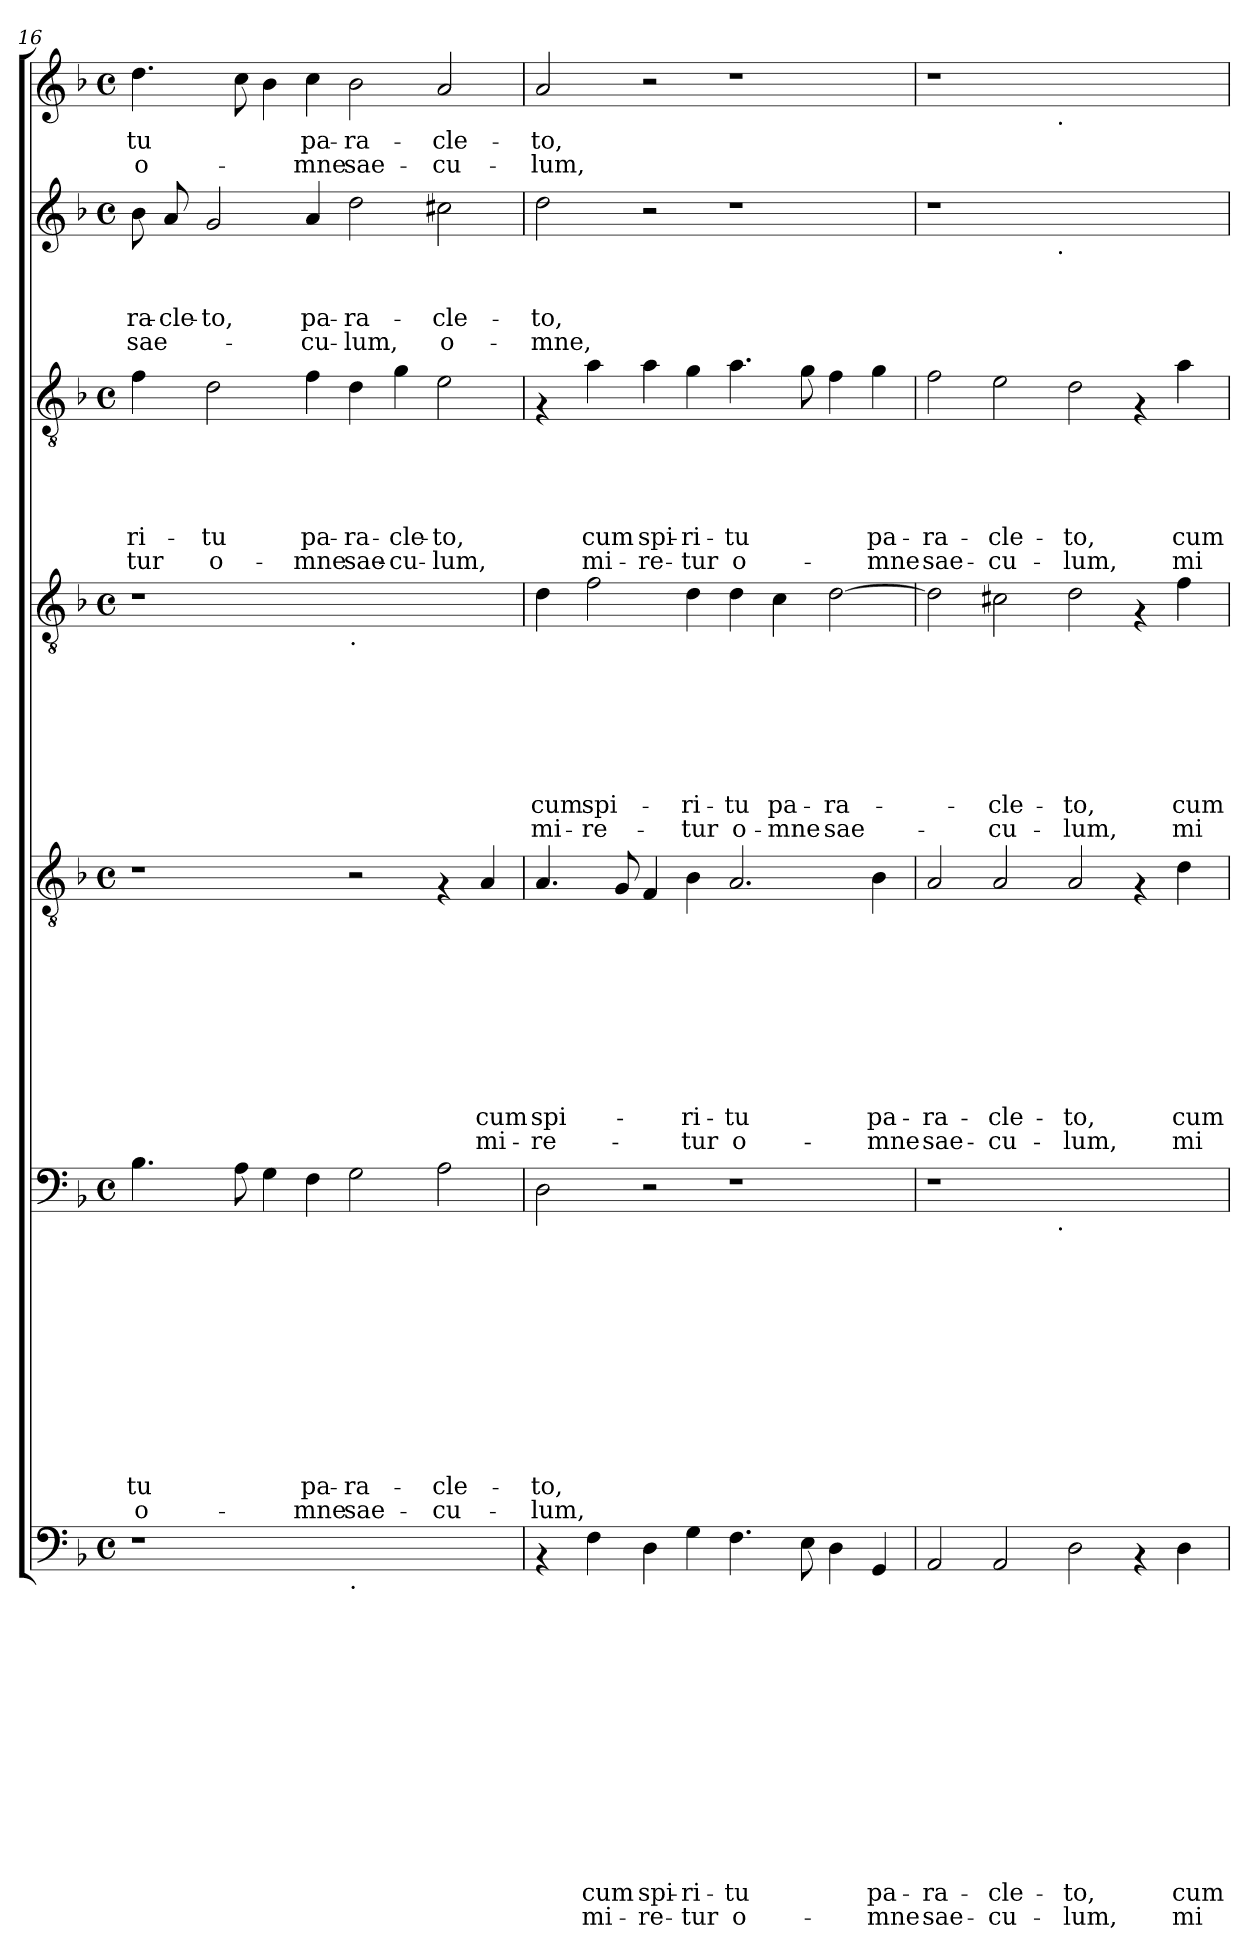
**kern	**text	**text	**text	**text	**text	**text	**text	**text	**text	**text	**text	**text	**text	**text	**kern	**text	**text	**text	**text	**text	**text	**text	**text	**text	**text	**text	**text	**kern	**text	**text	**text	**text	**text	**text	**text	**text	**text	**text	**kern	**text	**text	**text	**text	**text	**text	**text	**text	**kern	**text	**text	**text	**text	**text	**text	**kern	**text	**text	**text	**text	**kern	**text	**text
*part7	*part7	*part7	*part7	*part7	*part7	*part7	*part7	*part7	*part7	*part7	*part7	*part7	*part7	*part7	*part6	*part6	*part6	*part6	*part6	*part6	*part6	*part6	*part6	*part6	*part6	*part6	*part6	*part5	*part5	*part5	*part5	*part5	*part5	*part5	*part5	*part5	*part5	*part5	*part4	*part4	*part4	*part4	*part4	*part4	*part4	*part4	*part4	*part3	*part3	*part3	*part3	*part3	*part3	*part3	*part2	*part2	*part2	*part2	*part2	*part1	*part1	*part1
*staff7	*staff7	*staff7	*staff7	*staff7	*staff7	*staff7	*staff7	*staff7	*staff7	*staff7	*staff7	*staff7	*staff7	*staff7	*staff6	*staff6	*staff6	*staff6	*staff6	*staff6	*staff6	*staff6	*staff6	*staff6	*staff6	*staff6	*staff6	*staff5	*staff5	*staff5	*staff5	*staff5	*staff5	*staff5	*staff5	*staff5	*staff5	*staff5	*staff4	*staff4	*staff4	*staff4	*staff4	*staff4	*staff4	*staff4	*staff4	*staff3	*staff3	*staff3	*staff3	*staff3	*staff3	*staff3	*staff2	*staff2	*staff2	*staff2	*staff2	*staff1	*staff1	*staff1
*clefF4	*	*	*	*	*	*	*	*	*	*	*	*	*	*	*clefF4	*	*	*	*	*	*	*	*	*	*	*	*	*clefGv2	*	*	*	*	*	*	*	*	*	*	*clefGv2	*	*	*	*	*	*	*	*	*clefGv2	*	*	*	*	*	*	*clefG2	*	*	*	*	*clefG2	*	*
*k[b-]	*	*	*	*	*	*	*	*	*	*	*	*	*	*	*k[b-]	*	*	*	*	*	*	*	*	*	*	*	*	*k[b-]	*	*	*	*	*	*	*	*	*	*	*k[b-]	*	*	*	*	*	*	*	*	*k[b-]	*	*	*	*	*	*	*k[b-]	*	*	*	*	*k[b-]	*	*
*F:	*	*	*	*	*	*	*	*	*	*	*	*	*	*	*F:	*	*	*	*	*	*	*	*	*	*	*	*	*F:	*	*	*	*	*	*	*	*	*	*	*F:	*	*	*	*	*	*	*	*	*F:	*	*	*	*	*	*	*F:	*	*	*	*	*F:	*	*
*M4/4	*	*	*	*	*	*	*	*	*	*	*	*	*	*	*M4/4	*	*	*	*	*	*	*	*	*	*	*	*	*M4/4	*	*	*	*	*	*	*	*	*	*	*M4/4	*	*	*	*	*	*	*	*	*M4/4	*	*	*	*	*	*	*M4/4	*	*	*	*	*M4/4	*	*
*met(c)	*	*	*	*	*	*	*	*	*	*	*	*	*	*	*met(c)	*	*	*	*	*	*	*	*	*	*	*	*	*met(c)	*	*	*	*	*	*	*	*	*	*	*met(c)	*	*	*	*	*	*	*	*	*met(c)	*	*	*	*	*	*	*met(c)	*	*	*	*	*met(c)	*	*
=16	=16	=16	=16	=16	=16	=16	=16	=16	=16	=16	=16	=16	=16	=16	=16	=16	=16	=16	=16	=16	=16	=16	=16	=16	=16	=16	=16	=16	=16	=16	=16	=16	=16	=16	=16	=16	=16	=16	=16	=16	=16	=16	=16	=16	=16	=16	=16	=16	=16	=16	=16	=16	=16	=16	=16	=16	=16	=16	=16	=16	=16	=16
!	!	!	!	!	!	!	!	!	!	!	!	!	!	!	!	!	!	!	!	!	!	!	!	!	!	!LO:LY:b	!LO:LY:b	!	!	!	!	!	!	!	!	!	!	!	!	!	!	!	!	!	!	!	!	!	!	!	!	!	!LO:LY:b	!LO:LY:b	!	!	!	!LO:LY:b	!LO:LY:b	!	!LO:LY:b	!LO:LY:b
1r	.	.	.	.	.	.	.	.	.	.	.	.	.	.	4.B-\	.	.	.	.	.	.	.	.	.	.	-tu	o-	1r	.	.	.	.	.	.	.	.	.	.	1r	.	.	.	.	.	.	.	.	4f\	.	.	.	.	-ri-	-tur	8b-\	.	.	-ra-	sae-	4.dd\	-tu	o-
!	!	!	!	!	!	!	!	!	!	!	!	!	!	!	!	!	!	!	!	!	!	!	!	!	!	!	!	!	!	!	!	!	!	!	!	!	!	!	!	!	!	!	!	!	!	!	!	!	!	!	!	!	!	!	!	!	!	!LO:LY:b	!	!	!	!
.	.	.	.	.	.	.	.	.	.	.	.	.	.	.	.	.	.	.	.	.	.	.	.	.	.	.	.	.	.	.	.	.	.	.	.	.	.	.	.	.	.	.	.	.	.	.	.	.	.	.	.	.	.	.	8a/	.	.	-cle-	.	.	.	.
!	!	!	!	!	!	!	!	!	!	!	!	!	!	!	!	!	!	!	!	!	!	!	!	!	!	!	!	!	!	!	!	!	!	!	!	!	!	!	!	!	!	!	!	!	!	!	!	!	!	!	!	!	!LO:LY:b	!LO:LY:b	!	!	!	!LO:LY:b	!	!	!	!
.	.	.	.	.	.	.	.	.	.	.	.	.	.	.	.	.	.	.	.	.	.	.	.	.	.	.	.	.	.	.	.	.	.	.	.	.	.	.	.	.	.	.	.	.	.	.	.	2d\	.	.	.	.	-tu	o-	2g/	.	.	-to,	.	.	.	.
.	.	.	.	.	.	.	.	.	.	.	.	.	.	.	8A\	.	.	.	.	.	.	.	.	.	.	.	.	.	.	.	.	.	.	.	.	.	.	.	.	.	.	.	.	.	.	.	.	.	.	.	.	.	.	.	.	.	.	.	.	8cc\	.	.
.	.	.	.	.	.	.	.	.	.	.	.	.	.	.	4G\	.	.	.	.	.	.	.	.	.	.	.	.	.	.	.	.	.	.	.	.	.	.	.	.	.	.	.	.	.	.	.	.	.	.	.	.	.	.	.	.	.	.	.	.	4b-\	.	.
!	!	!	!	!	!	!	!	!	!	!	!	!	!	!	!	!	!	!	!	!	!	!	!	!	!	!LO:LY:b	!LO:LY:b	!	!	!	!	!	!	!	!	!	!	!	!	!	!	!	!	!	!	!	!	!	!	!	!	!	!LO:LY:b	!LO:LY:b	!	!	!	!LO:LY:b	!LO:LY:b	!	!LO:LY:b	!LO:LY:b
.	.	.	.	.	.	.	.	.	.	.	.	.	.	.	4F\	.	.	.	.	.	.	.	.	.	.	pa-	-mne	.	.	.	.	.	.	.	.	.	.	.	.	.	.	.	.	.	.	.	.	4f\	.	.	.	.	pa-	-mne	4a/	.	.	pa-	-cu-	4cc\	pa-	-mne
!	!	!	!	!	!	!	!	!	!	!	!	!	!	!	!	!	!	!	!	!	!	!	!	!	!	!	!	!	!	!	!	!	!	!	!	!	!	!	!LO:TX:b:t=.	!	!	!	!	!	!	!	!	!	!	!	!	!	!	!	!	!	!	!	!	!	!	!
!LO:TX:b:t=.	!	!	!	!	!	!	!	!	!	!	!	!	!	!	!	!	!	!	!	!	!	!	!	!	!	!	!	!	!	!	!	!	!	!	!	!	!	!	!	!	!	!	!	!	!	!	!	!	!	!	!	!	!	!	!	!	!	!	!	!	!	!
!	!	!	!	!	!	!	!	!	!	!	!	!	!	!	!	!	!	!	!	!	!	!	!	!	!	!LO:LY:b	!LO:LY:b	!	!	!	!	!	!	!	!	!	!	!	!	!	!	!	!	!	!	!	!	!	!	!	!	!	!LO:LY:b	!LO:LY:b	!	!	!	!LO:LY:b	!LO:LY:b	!	!LO:LY:b	!LO:LY:b
1ryy	.	.	.	.	.	.	.	.	.	.	.	.	.	.	2G\	.	.	.	.	.	.	.	.	.	.	-ra-	sae-	2r	.	.	.	.	.	.	.	.	.	.	1ryy	.	.	.	.	.	.	.	.	4d\	.	.	.	.	-ra-	sae-	2dd\	.	.	-ra-	-lum,	2b-\	-ra-	sae-
!	!	!	!	!	!	!	!	!	!	!	!	!	!	!	!	!	!	!	!	!	!	!	!	!	!	!	!	!	!	!	!	!	!	!	!	!	!	!	!	!	!	!	!	!	!	!	!	!	!	!	!	!	!LO:LY:b	!LO:LY:b	!	!	!	!	!	!	!	!
.	.	.	.	.	.	.	.	.	.	.	.	.	.	.	.	.	.	.	.	.	.	.	.	.	.	.	.	.	.	.	.	.	.	.	.	.	.	.	.	.	.	.	.	.	.	.	.	4g\	.	.	.	.	-cle-	-cu-	.	.	.	.	.	.	.	.
!	!	!	!	!	!	!	!	!	!	!	!	!	!	!	!	!	!	!	!	!	!	!	!	!	!	!LO:LY:b	!LO:LY:b	!	!	!	!	!	!	!	!	!	!	!	!	!	!	!	!	!	!	!	!	!	!	!	!	!	!LO:LY:b	!LO:LY:b	!	!	!	!LO:LY:b	!LO:LY:b	!	!LO:LY:b	!LO:LY:b
.	.	.	.	.	.	.	.	.	.	.	.	.	.	.	2A\	.	.	.	.	.	.	.	.	.	.	-cle-	-cu-	4rF	.	.	.	.	.	.	.	.	.	.	.	.	.	.	.	.	.	.	.	2e\	.	.	.	.	-to,	-lum,	2cc#X\	.	.	-cle-	o-	2a/	-cle-	-cu-
!	!	!	!	!	!	!	!	!	!	!	!	!	!	!	!	!	!	!	!	!	!	!	!	!	!	!	!	!	!	!	!	!	!	!	!	!	!LO:LY:b	!LO:LY:b	!	!	!	!	!	!	!	!	!	!	!	!	!	!	!	!	!	!	!	!	!	!	!	!
.	.	.	.	.	.	.	.	.	.	.	.	.	.	.	.	.	.	.	.	.	.	.	.	.	.	.	.	4A/	.	.	.	.	.	.	.	.	cum	mi-	.	.	.	.	.	.	.	.	.	.	.	.	.	.	.	.	.	.	.	.	.	.	.	.
!!LO:PB:g=z
=17	=17	=17	=17	=17	=17	=17	=17	=17	=17	=17	=17	=17	=17	=17	=17	=17	=17	=17	=17	=17	=17	=17	=17	=17	=17	=17	=17	=17	=17	=17	=17	=17	=17	=17	=17	=17	=17	=17	=17	=17	=17	=17	=17	=17	=17	=17	=17	=17	=17	=17	=17	=17	=17	=17	=17	=17	=17	=17	=17	=17	=17	=17
!	!	!	!	!	!	!	!	!	!	!	!	!	!	!	!	!	!	!	!	!	!	!	!	!	!	!LO:LY:b	!LO:LY:b	!	!	!	!	!	!	!	!	!	!LO:LY:b	!LO:LY:b	!	!	!	!	!	!	!	!LO:LY:b	!LO:LY:b	!	!	!	!	!	!	!	!	!	!	!LO:LY:b	!LO:LY:b	!	!LO:LY:b	!LO:LY:b
4rAA	.	.	.	.	.	.	.	.	.	.	.	.	.	.	2D\	.	.	.	.	.	.	.	.	.	.	-to,	-lum,	4.A/	.	.	.	.	.	.	.	.	spi-	-re-	4d\	.	.	.	.	.	.	cum	mi-	4rF	.	.	.	.	.	.	2dd\	.	.	-to,	-mne,	2a/	-to,	-lum,
!	!	!	!	!	!	!	!	!	!	!	!	!	!LO:LY:b	!LO:LY:b	!	!	!	!	!	!	!	!	!	!	!	!	!	!	!	!	!	!	!	!	!	!	!	!	!	!	!	!	!	!	!	!LO:LY:b	!LO:LY:b	!	!	!	!	!	!LO:LY:b	!LO:LY:b	!	!	!	!	!	!	!	!
4F\	.	.	.	.	.	.	.	.	.	.	.	.	cum	mi-	.	.	.	.	.	.	.	.	.	.	.	.	.	.	.	.	.	.	.	.	.	.	.	.	2f\	.	.	.	.	.	.	spi-	-re-	4a\	.	.	.	.	cum	mi-	.	.	.	.	.	.	.	.
.	.	.	.	.	.	.	.	.	.	.	.	.	.	.	.	.	.	.	.	.	.	.	.	.	.	.	.	8G/	.	.	.	.	.	.	.	.	.	.	.	.	.	.	.	.	.	.	.	.	.	.	.	.	.	.	.	.	.	.	.	.	.	.
!	!	!	!	!	!	!	!	!	!	!	!	!	!LO:LY:b	!LO:LY:b	!	!	!	!	!	!	!	!	!	!	!	!	!	!	!	!	!	!	!	!	!	!	!	!	!	!	!	!	!	!	!	!	!	!	!	!	!	!	!LO:LY:b	!LO:LY:b	!	!	!	!	!	!	!	!
4D\	.	.	.	.	.	.	.	.	.	.	.	.	spi-	-re-	2r	.	.	.	.	.	.	.	.	.	.	.	.	4F/	.	.	.	.	.	.	.	.	.	.	.	.	.	.	.	.	.	.	.	4a\	.	.	.	.	spi-	-re-	2r	.	.	.	.	2r	.	.
!	!	!	!	!	!	!	!	!	!	!	!	!	!LO:LY:b	!LO:LY:b	!	!	!	!	!	!	!	!	!	!	!	!	!	!	!	!	!	!	!	!	!	!	!LO:LY:b	!LO:LY:b	!	!	!	!	!	!	!	!LO:LY:b	!LO:LY:b	!	!	!	!	!	!LO:LY:b	!LO:LY:b	!	!	!	!	!	!	!	!
4G\	.	.	.	.	.	.	.	.	.	.	.	.	-ri-	-tur	.	.	.	.	.	.	.	.	.	.	.	.	.	4B-\	.	.	.	.	.	.	.	.	-ri-	-tur	4d\	.	.	.	.	.	.	-ri-	-tur	4g\	.	.	.	.	-ri-	-tur	.	.	.	.	.	.	.	.
!	!	!	!	!	!	!	!	!	!	!	!	!	!LO:LY:b	!LO:LY:b	!	!	!	!	!	!	!	!	!	!	!	!	!	!	!	!	!	!	!	!	!	!	!LO:LY:b	!LO:LY:b	!	!	!	!	!	!	!	!LO:LY:b	!LO:LY:b	!	!	!	!	!	!LO:LY:b	!LO:LY:b	!	!	!	!	!	!	!	!
4.F\	.	.	.	.	.	.	.	.	.	.	.	.	-tu	o-	1r	.	.	.	.	.	.	.	.	.	.	.	.	2.A/	.	.	.	.	.	.	.	.	-tu	o-	4d\	.	.	.	.	.	.	-tu	o-	4.a\	.	.	.	.	-tu	o-	1r	.	.	.	.	1r	.	.
!	!	!	!	!	!	!	!	!	!	!	!	!	!	!	!	!	!	!	!	!	!	!	!	!	!	!	!	!	!	!	!	!	!	!	!	!	!	!	!	!	!	!	!	!	!	!LO:LY:b	!LO:LY:b	!	!	!	!	!	!	!	!	!	!	!	!	!	!	!
.	.	.	.	.	.	.	.	.	.	.	.	.	.	.	.	.	.	.	.	.	.	.	.	.	.	.	.	.	.	.	.	.	.	.	.	.	.	.	4c\	.	.	.	.	.	.	pa-	-mne	.	.	.	.	.	.	.	.	.	.	.	.	.	.	.
8E\	.	.	.	.	.	.	.	.	.	.	.	.	.	.	.	.	.	.	.	.	.	.	.	.	.	.	.	.	.	.	.	.	.	.	.	.	.	.	.	.	.	.	.	.	.	.	.	8g\	.	.	.	.	.	.	.	.	.	.	.	.	.	.
!	!	!	!	!	!	!	!	!	!	!	!	!	!	!	!	!	!	!	!	!	!	!	!	!	!	!	!	!	!	!	!	!	!	!	!	!	!	!	!	!	!	!	!	!	!	!LO:LY:b	!LO:LY:b	!	!	!	!	!	!	!	!	!	!	!	!	!	!	!
4D\	.	.	.	.	.	.	.	.	.	.	.	.	.	.	.	.	.	.	.	.	.	.	.	.	.	.	.	.	.	.	.	.	.	.	.	.	.	.	[>2d\	.	.	.	.	.	.	-ra-	sae-	4f\	.	.	.	.	.	.	.	.	.	.	.	.	.	.
!	!	!	!	!	!	!	!	!	!	!	!	!	!LO:LY:b	!LO:LY:b	!	!	!	!	!	!	!	!	!	!	!	!	!	!	!	!	!	!	!	!	!	!	!LO:LY:b	!LO:LY:b	!	!	!	!	!	!	!	!	!	!	!	!	!	!	!LO:LY:b	!LO:LY:b	!	!	!	!	!	!	!	!
4GG/	.	.	.	.	.	.	.	.	.	.	.	.	pa-	-mne	.	.	.	.	.	.	.	.	.	.	.	.	.	4B-\	.	.	.	.	.	.	.	.	pa-	-mne	.	.	.	.	.	.	.	.	.	4g\	.	.	.	.	pa-	-mne	.	.	.	.	.	.	.	.
=18	=18	=18	=18	=18	=18	=18	=18	=18	=18	=18	=18	=18	=18	=18	=18	=18	=18	=18	=18	=18	=18	=18	=18	=18	=18	=18	=18	=18	=18	=18	=18	=18	=18	=18	=18	=18	=18	=18	=18	=18	=18	=18	=18	=18	=18	=18	=18	=18	=18	=18	=18	=18	=18	=18	=18	=18	=18	=18	=18	=18	=18	=18
!	!	!	!	!	!	!	!	!	!	!	!	!	!LO:LY:b	!LO:LY:b	!	!	!	!	!	!	!	!	!	!	!	!	!	!	!	!	!	!	!	!	!	!	!LO:LY:b	!LO:LY:b	!	!	!	!	!	!	!	!	!	!	!	!	!	!	!LO:LY:b	!LO:LY:b	!	!	!	!	!	!	!	!
*	*	*	*	*	*	*	*	*	*	*	*	*	*	*	*^	*	*	*	*	*	*	*	*	*	*	*	*	*	*	*	*	*	*	*	*	*	*	*	*	*	*	*	*	*	*	*	*	*	*	*	*	*	*	*	*^	*	*	*	*	*^	*	*
2AA/	.	.	.	.	.	.	.	.	.	.	.	.	-ra-	sae-	1r	2ryy	.	.	.	.	.	.	.	.	.	.	.	.	2A/	.	.	.	.	.	.	.	.	-ra-	sae-	2d\]	.	.	.	.	.	.	.	.	2f\	.	.	.	.	-ra-	sae-	1r	2ryy	.	.	.	.	1r	2ryy	.	.
!	!	!	!	!	!	!	!	!	!	!	!	!	!LO:LY:b	!LO:LY:b	!	!	!	!	!	!	!	!	!	!	!	!	!	!	!	!	!	!	!	!	!	!	!	!LO:LY:b	!LO:LY:b	!	!	!	!	!	!	!	!LO:LY:b	!LO:LY:b	!	!	!	!	!	!LO:LY:b	!LO:LY:b	!	!	!	!	!	!	!	!	!	!
2AA/	.	.	.	.	.	.	.	.	.	.	.	.	-cle-	-cu-	.	4...ryy	.	.	.	.	.	.	.	.	.	.	.	.	2A/	.	.	.	.	.	.	.	.	-cle-	-cu-	2c#X\	.	.	.	.	.	.	-cle-	-cu-	2e\	.	.	.	.	-cle-	-cu-	.	4...ryy	.	.	.	.	.	4...ryy	.	.
!	!	!	!	!	!	!	!	!	!	!	!	!	!	!	!	!	!	!	!	!	!	!	!	!	!	!	!	!	!	!	!	!	!	!	!	!	!	!	!	!	!	!	!	!	!	!	!	!	!	!	!	!	!	!	!	!	!	!	!	!	!	!	!LO:TX:b:t=.	!	!
!	!	!	!	!	!	!	!	!	!	!	!	!	!	!	!	!	!	!	!	!	!	!	!	!	!	!	!	!	!	!	!	!	!	!	!	!	!	!	!	!	!	!	!	!	!	!	!	!	!	!	!	!	!	!	!	!	!LO:TX:b:t=.	!	!	!	!	!	!	!	!
!	!	!	!	!	!	!	!	!	!	!	!	!	!	!	!	!LO:TX:b:t=.	!	!	!	!	!	!	!	!	!	!	!	!	!	!	!	!	!	!	!	!	!	!	!	!	!	!	!	!	!	!	!	!	!	!	!	!	!	!	!	!	!	!	!	!	!	!	!	!	!
.	.	.	.	.	.	.	.	.	.	.	.	.	.	.	.	1ryy	.	.	.	.	.	.	.	.	.	.	.	.	.	.	.	.	.	.	.	.	.	.	.	.	.	.	.	.	.	.	.	.	.	.	.	.	.	.	.	.	1ryy	.	.	.	.	.	1ryy	.	.
!	!	!	!	!	!	!	!	!	!	!	!	!	!LO:LY:b	!LO:LY:b	!	!	!	!	!	!	!	!	!	!	!	!	!	!	!	!	!	!	!	!	!	!	!	!LO:LY:b	!LO:LY:b	!	!	!	!	!	!	!	!LO:LY:b	!LO:LY:b	!	!	!	!	!	!LO:LY:b	!LO:LY:b	!	!	!	!	!	!	!	!	!	!
2D\	.	.	.	.	.	.	.	.	.	.	.	.	-to,	-lum,	1ryy	.	.	.	.	.	.	.	.	.	.	.	.	.	2A/	.	.	.	.	.	.	.	.	-to,	-lum,	2d\	.	.	.	.	.	.	-to,	-lum,	2d\	.	.	.	.	-to,	-lum,	1ryy	.	.	.	.	.	1ryy	.	.	.
4rAA	.	.	.	.	.	.	.	.	.	.	.	.	.	.	.	.	.	.	.	.	.	.	.	.	.	.	.	.	4rF	.	.	.	.	.	.	.	.	.	.	4rF	.	.	.	.	.	.	.	.	4rF	.	.	.	.	.	.	.	.	.	.	.	.	.	.	.	.
!	!	!	!	!	!	!	!	!	!	!	!	!	!LO:LY:b	!LO:LY:b	!	!	!	!	!	!	!	!	!	!	!	!	!	!	!	!	!	!	!	!	!	!	!	!LO:LY:b	!LO:LY:b	!	!	!	!	!	!	!	!LO:LY:b	!LO:LY:b	!	!	!	!	!	!LO:LY:b	!LO:LY:b	!	!	!	!	!	!	!	!	!	!
4D\	.	.	.	.	.	.	.	.	.	.	.	.	cum	mi-	.	.	.	.	.	.	.	.	.	.	.	.	.	.	4d\	.	.	.	.	.	.	.	.	cum	mi-	4f\	.	.	.	.	.	.	cum	mi-	4a\	.	.	.	.	cum	mi-	.	.	.	.	.	.	.	.	.	.
.	.	.	.	.	.	.	.	.	.	.	.	.	.	.	.	32ryy	.	.	.	.	.	.	.	.	.	.	.	.	.	.	.	.	.	.	.	.	.	.	.	.	.	.	.	.	.	.	.	.	.	.	.	.	.	.	.	.	32ryy	.	.	.	.	.	32ryy	.	.
*	*	*	*	*	*	*	*	*	*	*	*	*	*	*	*	*	*	*	*	*	*	*	*	*	*	*	*	*	*	*	*	*	*	*	*	*	*	*	*	*	*	*	*	*	*	*	*	*	*	*	*	*	*	*	*	*v	*v	*	*	*	*	*	*	*	*
*	*	*	*	*	*	*	*	*	*	*	*	*	*	*	*v	*v	*	*	*	*	*	*	*	*	*	*	*	*	*	*	*	*	*	*	*	*	*	*	*	*	*	*	*	*	*	*	*	*	*	*	*	*	*	*	*	*	*	*	*	*	*v	*v	*	*
=	=	=	=	=	=	=	=	=	=	=	=	=	=	=	=	=	=	=	=	=	=	=	=	=	=	=	=	=	=	=	=	=	=	=	=	=	=	=	=	=	=	=	=	=	=	=	=	=	=	=	=	=	=	=	=	=	=	=	=	=	=	=
*-	*-	*-	*-	*-	*-	*-	*-	*-	*-	*-	*-	*-	*-	*-	*-	*-	*-	*-	*-	*-	*-	*-	*-	*-	*-	*-	*-	*-	*-	*-	*-	*-	*-	*-	*-	*-	*-	*-	*-	*-	*-	*-	*-	*-	*-	*-	*-	*-	*-	*-	*-	*-	*-	*-	*-	*-	*-	*-	*-	*-	*-	*-
